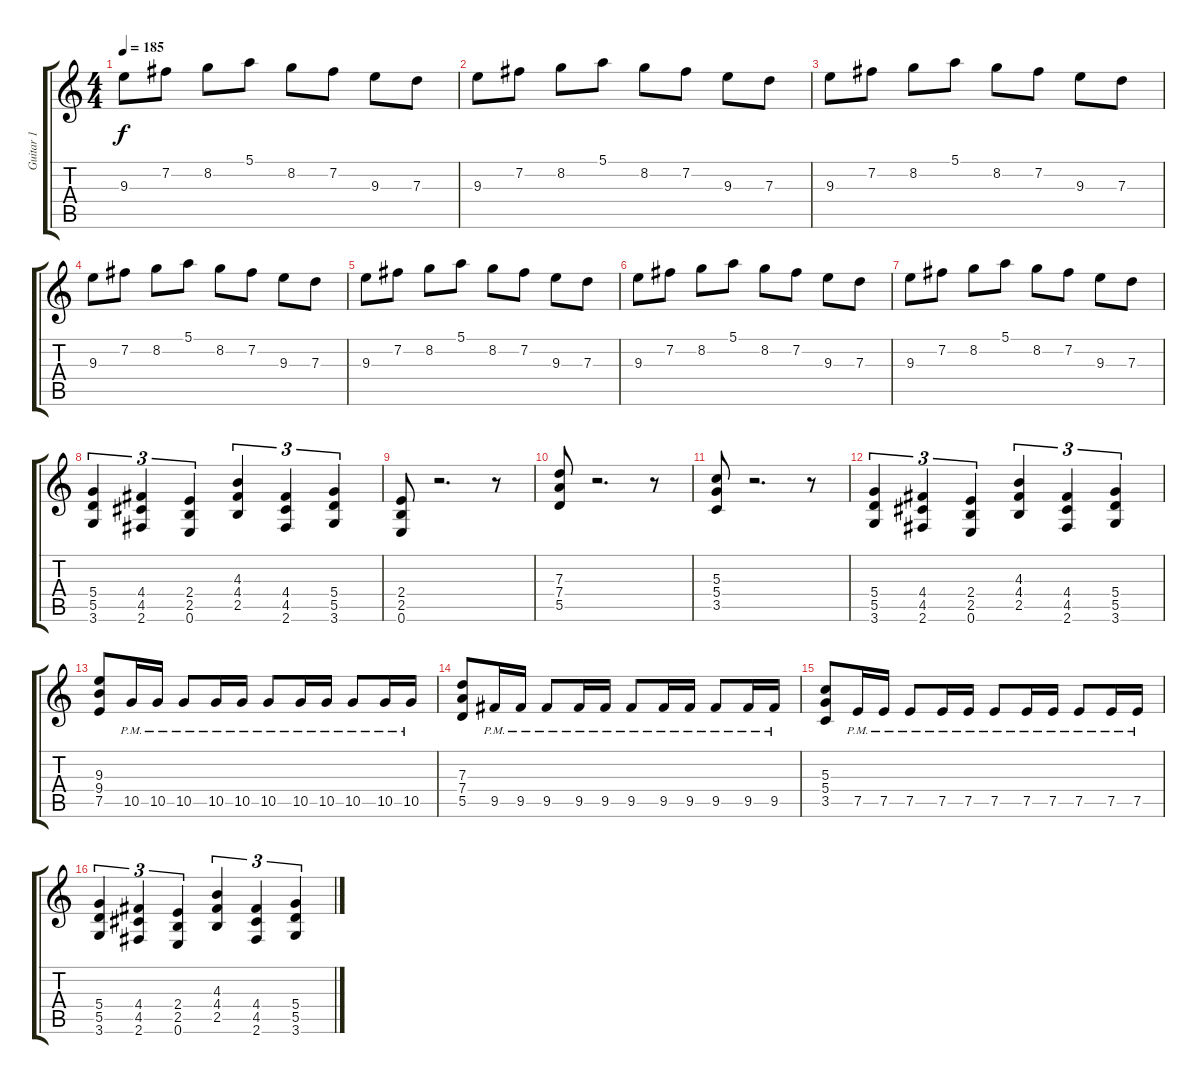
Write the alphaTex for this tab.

\track ("Guitar 1" "Guitar 1") {instrument overdrivenguitar}
\staff {score tabs}
\tuning (E4 B3 G3 D3 A2 E2) {hide}
\ts (4 4)
\tempo 185
\clef g2
\ks c
9.3.8{dy f instrument overdrivenguitar} 7.2.8 8.2.8 5.1.8 8.2.8 7.2.8 9.3.8 7.3.8 |
9.3.8 7.2.8 8.2.8 5.1.8 8.2.8 7.2.8 9.3.8 7.3.8 |
9.3.8 7.2.8 8.2.8 5.1.8 8.2.8 7.2.8 9.3.8 7.3.8 |
9.3.8 7.2.8 8.2.8 5.1.8 8.2.8 7.2.8 9.3.8 7.3.8 |
9.3.8 7.2.8 8.2.8 5.1.8 8.2.8 7.2.8 9.3.8 7.3.8 |
9.3.8 7.2.8 8.2.8 5.1.8 8.2.8 7.2.8 9.3.8 7.3.8 |
9.3.8 7.2.8 8.2.8 5.1.8 8.2.8 7.2.8 9.3.8 7.3.8 |
(5.4 5.5 3.6).4{tu (3 2)} (4.4 4.5 2.6).4{tu (3 2)} (2.4 2.5 0.6).4{tu (3 2)} (4.3 4.4 2.5).4{tu (3 2)} (4.4 4.5 2.6).4{tu (3 2)} (5.4 5.5 3.6).4{tu (3 2)} |
(2.4 2.5 0.6).8 r.2{d} r.8 |
(7.3 7.4 5.5).8 r.2{d} r.8 |
(5.3 5.4 3.5).8 r.2{d} r.8 |
(5.4 5.5 3.6).4{tu (3 2)} (4.4 4.5 2.6).4{tu (3 2)} (2.4 2.5 0.6).4{tu (3 2)} (4.3 4.4 2.5).4{tu (3 2)} (4.4 4.5 2.6).4{tu (3 2)} (5.4 5.5 3.6).4{tu (3 2)} |
(9.3 9.4 7.5).8 10.5{pm}.16 10.5{pm}.16 10.5{pm}.8 10.5{pm}.16 10.5{pm}.16 10.5{pm}.8 10.5{pm}.16 10.5{pm}.16 10.5{pm}.8 10.5{pm}.16 10.5{pm}.16 |
(7.3 7.4 5.5).8 9.5{pm}.16 9.5{pm}.16 9.5{pm}.8 9.5{pm}.16 9.5{pm}.16 9.5{pm}.8 9.5{pm}.16 9.5{pm}.16 9.5{pm}.8 9.5{pm}.16 9.5{pm}.16 |
(5.3 5.4 3.5).8 7.5{pm}.16 7.5{pm}.16 7.5{pm}.8 7.5{pm}.16 7.5{pm}.16 7.5{pm}.8 7.5{pm}.16 7.5{pm}.16 7.5{pm}.8 7.5{pm}.16 7.5{pm}.16 |
(5.4 5.5 3.6).4{tu (3 2)} (4.4 4.5 2.6).4{tu (3 2)} (2.4 2.5 0.6).4{tu (3 2)} (4.3 4.4 2.5).4{tu (3 2)} (4.4 4.5 2.6).4{tu (3 2)} (5.4 5.5 3.6).4{tu (3 2)}
